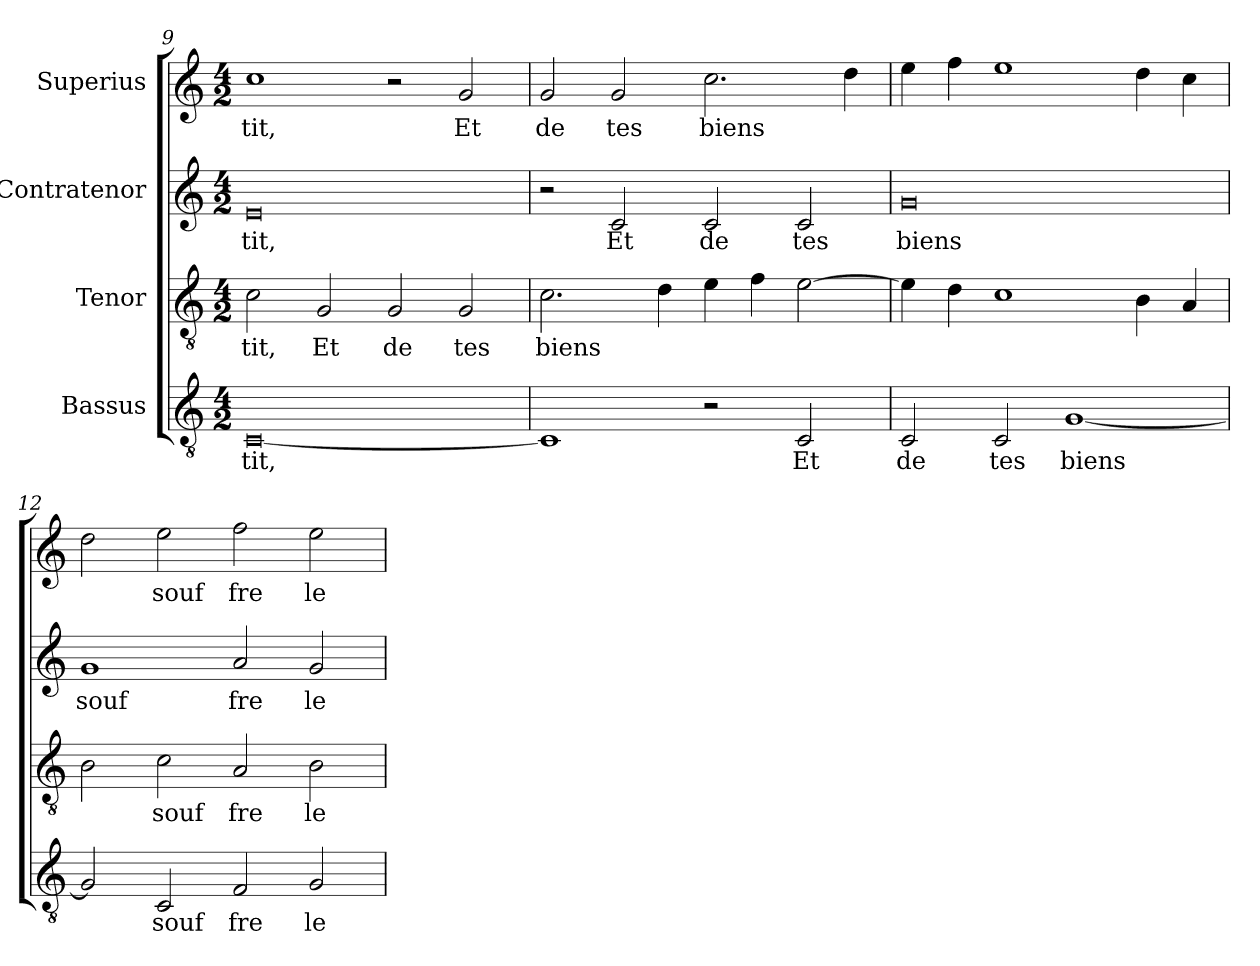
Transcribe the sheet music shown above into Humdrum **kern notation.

**kern	**text	**kern	**text	**kern	**text	**kern	**text
*part4	*part4	*part3	*part3	*part2	*part2	*part1	*part1
*staff4	*staff4	*staff3	*staff3	*staff2	*staff2	*staff1	*staff1
*I"Bassus	*	*I"Tenor	*	*I"Contratenor	*	*I"Superius	*
*clefGv2	*	*clefGv2	*	*clefG2	*	*clefG2	*
*M4/2	*	*M4/2	*	*M4/2	*	*M4/2	*
=9	=9	=9	=9	=9	=9	=9	=9
!	!LO:LY:b:cj	!	!LO:LY:b:cj	!	!LO:LY:b:cj	!	!LO:LY:b:cj
[<0C	-tit,	2c\	tit,	0e	tit,	1cc	-tit,
!	!	!	!LO:LY:b:cj	!	!	!	!
.	.	2G/	Et	.	.	.	.
!	!	!	!LO:LY:b:cj	!	!	!	!
.	.	2G/	de	.	.	2r	.
!	!	!	!LO:LY:b:cj	!	!	!	!LO:LY:b:cj
.	.	2G/	tes	.	.	2g/	Et
=10	=10	=10	=10	=10	=10	=10	=10
!	!	!	!LO:LY:b	!	!	!	!LO:LY:b:cj
1C]	.	2.c\	biens	2r	.	2g/	de
!	!	!	!	!	!LO:LY:b:cj	!	!LO:LY:b:cj
.	.	.	.	2c/	Et	2g/	tes
.	.	4d\	.	.	.	.	.
!	!	!	!	!	!LO:LY:b:cj	!	!LO:LY:b
2r	.	4e\	.	2c/	de	2.cc\	biens
.	.	4f\	.	.	.	.	.
!	!LO:LY:b:cj	!	!	!	!LO:LY:b:cj	!	!
2C/	Et	[>2e\	.	2c/	tes	.	.
.	.	.	.	.	.	4dd\	.
=11	=11	=11	=11	=11	=11	=11	=11
!	!LO:LY:b:cj	!	!	!	!LO:LY:b:cj	!	!
2C/	de	4e\]	.	0g	biens	4ee\	.
.	.	4d\	.	.	.	4ff\	.
!	!LO:LY:b:cj	!	!	!	!	!	!
2C/	tes	1c	.	.	.	1ee	.
!	!LO:LY:b	!	!	!	!	!	!
[<1G	biens	.	.	.	.	.	.
.	.	4B\	.	.	.	4dd\	.
.	.	4A/	.	.	.	4cc\	.
=12	=12	=12	=12	=12	=12	=12	=12
!	!	!	!	!	!LO:LY:b:cj	!	!
2G/]	.	2B\	.	1g	souf	2dd\	.
!	!LO:LY:b:cj	!	!LO:LY:b:cj	!	!	!	!LO:LY:b:cj
2C/	souf	2c\	souf	.	.	2ee\	souf
!	!LO:LY:b:cj	!	!LO:LY:b:cj	!	!LO:LY:b:cj	!	!LO:LY:b:cj
2F/	fre	2A/	fre	2a/	fre	2ff\	fre
!	!LO:LY:b:cj	!	!LO:LY:b:cj	!	!LO:LY:b:cj	!	!LO:LY:b:cj
2G/	le	2B\	le	2g/	le	2ee\	le
=	=	=	=	=	=	=	=
*-	*-	*-	*-	*-	*-	*-	*-
